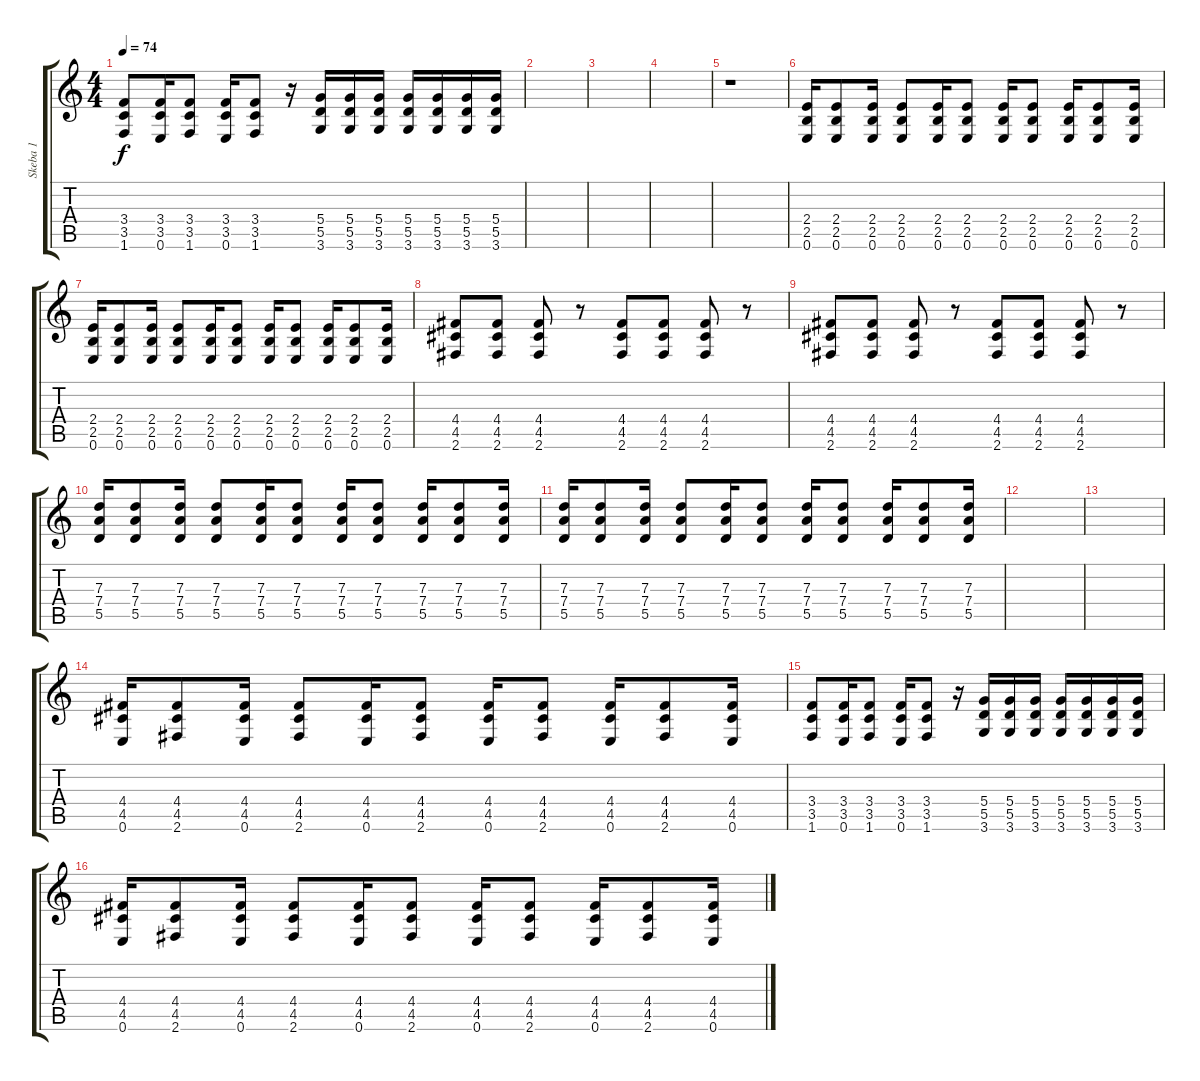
\track ("Skeba 1" "Skeba 1") {instrument distortionguitar}
\staff {score tabs}
\tuning (E4 B3 G3 D3 A2 E2) {hide}
\ts (4 4)
\tempo 74
\clef g2
\ks c
(3.4 3.5 1.6).8{dy f} (3.4 3.5 0.6).16 (3.4 3.5 1.6).8 (3.4 3.5 0.6).16 (3.4 3.5 1.6).8 r.16 (5.4 5.5 3.6).16 (5.4 5.5 3.6).16 (5.4 5.5 3.6).16 (5.4 5.5 3.6).16 (5.4 5.5 3.6).16 (5.4 5.5 3.6).16 (5.4 5.5 3.6).16 |
|
|
|
r.1 |
(2.4 2.5 0.6).16 (2.4 2.5 0.6).8 (2.4 2.5 0.6).16 (2.4 2.5 0.6).8 (2.4 2.5 0.6).16 (2.4 2.5 0.6).8 (2.4 2.5 0.6).16 (2.4 2.5 0.6).8 (2.4 2.5 0.6).16 (2.4 2.5 0.6).8 (2.4 2.5 0.6).16 |
(2.4 2.5 0.6).16 (2.4 2.5 0.6).8 (2.4 2.5 0.6).16 (2.4 2.5 0.6).8 (2.4 2.5 0.6).16 (2.4 2.5 0.6).8 (2.4 2.5 0.6).16 (2.4 2.5 0.6).8 (2.4 2.5 0.6).16 (2.4 2.5 0.6).8 (2.4 2.5 0.6).16 |
(4.4 4.5 2.6).8 (4.4 4.5 2.6).8 (4.4 4.5 2.6).8 r.8 (4.4 4.5 2.6).8 (4.4 4.5 2.6).8 (4.4 4.5 2.6).8 r.8 |
(4.4 4.5 2.6).8 (4.4 4.5 2.6).8 (4.4 4.5 2.6).8 r.8 (4.4 4.5 2.6).8 (4.4 4.5 2.6).8 (4.4 4.5 2.6).8 r.8 |
(7.3 7.4 5.5).16 (7.3 7.4 5.5).8 (7.3 7.4 5.5).16 (7.3 7.4 5.5).8 (7.3 7.4 5.5).16 (7.3 7.4 5.5).8 (7.3 7.4 5.5).16 (7.3 7.4 5.5).8 (7.3 7.4 5.5).16 (7.3 7.4 5.5).8 (7.3 7.4 5.5).16 |
(7.3 7.4 5.5).16 (7.3 7.4 5.5).8 (7.3 7.4 5.5).16 (7.3 7.4 5.5).8 (7.3 7.4 5.5).16 (7.3 7.4 5.5).8 (7.3 7.4 5.5).16 (7.3 7.4 5.5).8 (7.3 7.4 5.5).16 (7.3 7.4 5.5).8 (7.3 7.4 5.5).16 |
|
|
(4.4 4.5 0.6).16 (4.4 4.5 2.6).8 (4.4 4.5 0.6).16 (4.4 4.5 2.6).8 (4.4 4.5 0.6).16 (4.4 4.5 2.6).8 (4.4 4.5 0.6).16 (4.4 4.5 2.6).8 (4.4 4.5 0.6).16 (4.4 4.5 2.6).8 (4.4 4.5 0.6).16 |
(3.4 3.5 1.6).8 (3.4 3.5 0.6).16 (3.4 3.5 1.6).8 (3.4 3.5 0.6).16 (3.4 3.5 1.6).8 r.16 (5.4 5.5 3.6).16 (5.4 5.5 3.6).16 (5.4 5.5 3.6).16 (5.4 5.5 3.6).16 (5.4 5.5 3.6).16 (5.4 5.5 3.6).16 (5.4 5.5 3.6).16 |
(4.4 4.5 0.6).16 (4.4 4.5 2.6).8 (4.4 4.5 0.6).16 (4.4 4.5 2.6).8 (4.4 4.5 0.6).16 (4.4 4.5 2.6).8 (4.4 4.5 0.6).16 (4.4 4.5 2.6).8 (4.4 4.5 0.6).16 (4.4 4.5 2.6).8 (4.4 4.5 0.6).16
